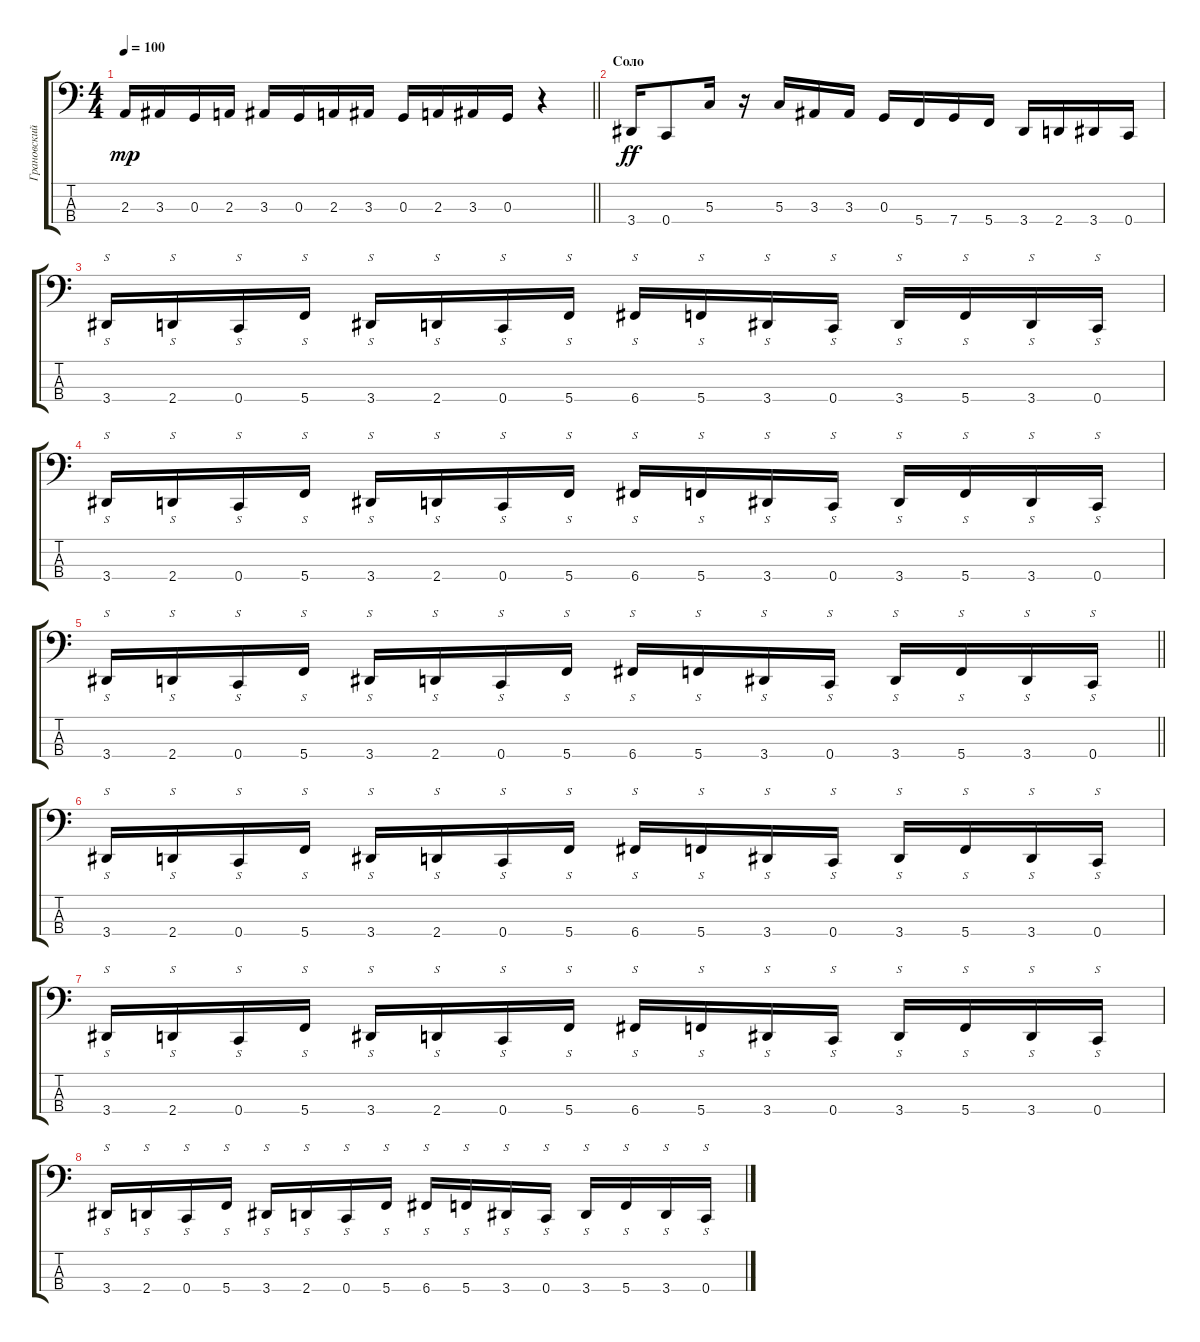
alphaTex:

\track ("Грановский (бас)" "Грановский") {instrument electricbassfinger}
\staff {score tabs}
\tuning (F2 C2 G1 C1) {hide}
\ts (4 4)
\tempo 100
\clef f4
\barLineRight lightlight
\ks c
2.3.16{dy mp} 3.3.16 0.3.16 2.3.16 3.3.16 0.3.16 2.3.16 3.3.16 0.3.16 2.3.16 3.3.16 0.3.16 r.4 |
\section ("" "Соло")
3.4.16{dy ff} 0.4.8 5.3.16 r.16 5.3.16 3.3.16 3.3.16 0.3.16 5.4.16 7.4.16 5.4.16 3.4.16 2.4.16 3.4.16 0.4.16 |
3.4.16{s} 2.4.16{s} 0.4.16{s} 5.4.16{s} 3.4.16{s} 2.4.16{s} 0.4.16{s} 5.4.16{s} 6.4.16{s} 5.4.16{s} 3.4.16{s} 0.4.16{s} 3.4.16{s} 5.4.16{s} 3.4.16{s} 0.4.16{s} |
3.4.16{s} 2.4.16{s} 0.4.16{s} 5.4.16{s} 3.4.16{s} 2.4.16{s} 0.4.16{s} 5.4.16{s} 6.4.16{s} 5.4.16{s} 3.4.16{s} 0.4.16{s} 3.4.16{s} 5.4.16{s} 3.4.16{s} 0.4.16{s} |
\barLineRight lightlight
3.4.16{s} 2.4.16{s} 0.4.16{s} 5.4.16{s} 3.4.16{s} 2.4.16{s} 0.4.16{s} 5.4.16{s} 6.4.16{s} 5.4.16{s} 3.4.16{s} 0.4.16{s} 3.4.16{s} 5.4.16{s} 3.4.16{s} 0.4.16{s} |
3.4.16{s} 2.4.16{s} 0.4.16{s} 5.4.16{s} 3.4.16{s} 2.4.16{s} 0.4.16{s} 5.4.16{s} 6.4.16{s} 5.4.16{s} 3.4.16{s} 0.4.16{s} 3.4.16{s} 5.4.16{s} 3.4.16{s} 0.4.16{s} |
3.4.16{s} 2.4.16{s} 0.4.16{s} 5.4.16{s} 3.4.16{s} 2.4.16{s} 0.4.16{s} 5.4.16{s} 6.4.16{s} 5.4.16{s} 3.4.16{s} 0.4.16{s} 3.4.16{s} 5.4.16{s} 3.4.16{s} 0.4.16{s} |
3.4.16{s} 2.4.16{s} 0.4.16{s} 5.4.16{s} 3.4.16{s} 2.4.16{s} 0.4.16{s} 5.4.16{s} 6.4.16{s} 5.4.16{s} 3.4.16{s} 0.4.16{s} 3.4.16{s} 5.4.16{s} 3.4.16{s} 0.4.16{s}
